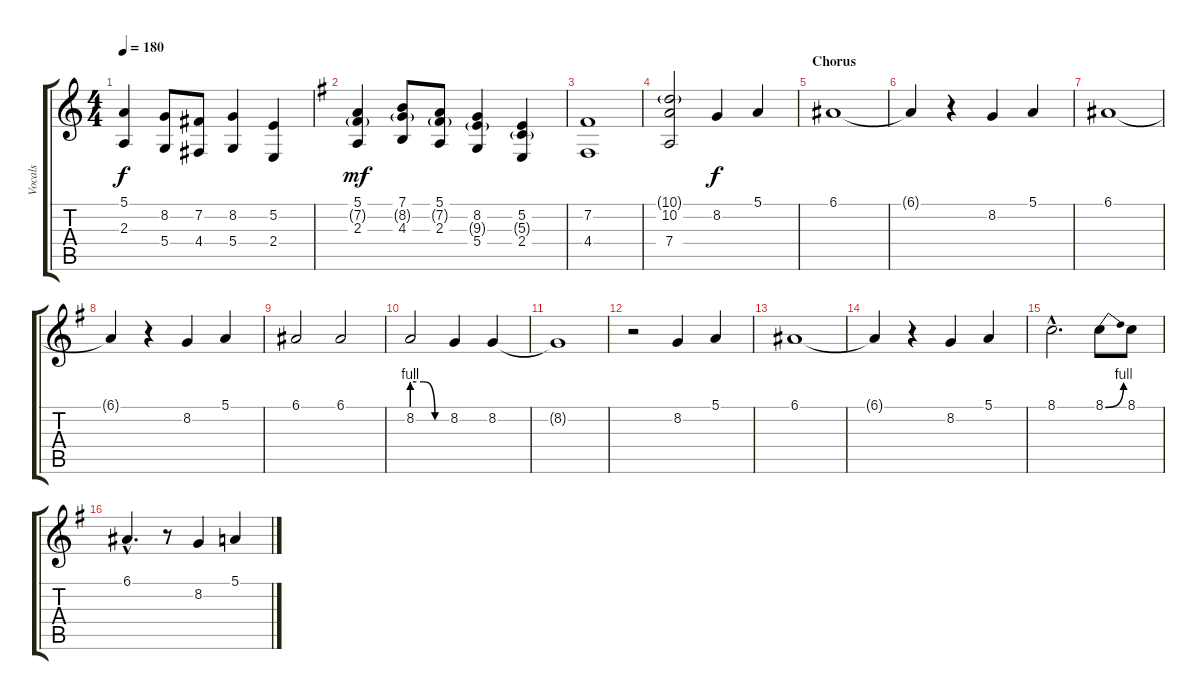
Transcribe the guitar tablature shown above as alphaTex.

\track ("Vocals" "Vocals") {instrument lead2sawtooth}
\staff {score tabs}
\tuning (E4 B3 G3 D3 A2 E2) {hide}
\ts (4 4)
\tempo 180
\clef g2
\ks aminor
(5.1 2.3).4{dy f} (8.2 5.4).8 (7.2 4.4).8 (8.2 5.4).4 (5.2 2.4).4 |
\ks eminor
(5.1 7.2{g} 2.3).4{dy mf} (7.1 8.2{g} 4.3).8 (5.1 7.2{g} 2.3).8 (8.2 9.3{g} 5.4).4 (5.2 5.3{g} 2.4).4 |
(7.2 4.4).1 |
(10.1{g} 10.2 7.4).2 8.2.4{dy f} 5.1.4 |
\section ("" "Chorus")
6.1.1 |
6.1{t}.4 r.4 8.2.4 5.1.4 |
6.1.1 |
6.1{t}.4 r.4 8.2.4 5.1.4 |
6.1.2 6.1.2 |
8.2{be (custom 0 4 20 4 40 0 60 0)}.2 8.2.4 8.2.4 |
8.2{t}.1 |
r.2 8.2.4 5.1.4 |
\section ("" "")
6.1.1 |
6.1{t}.4 r.4 8.2.4 5.1.4 |
8.1{hac}.2{d} 8.1{be (bend 0 0 60 4)}.8 8.1.8 |
6.1{hac}.4{d} r.8 8.2.4 5.1.4
